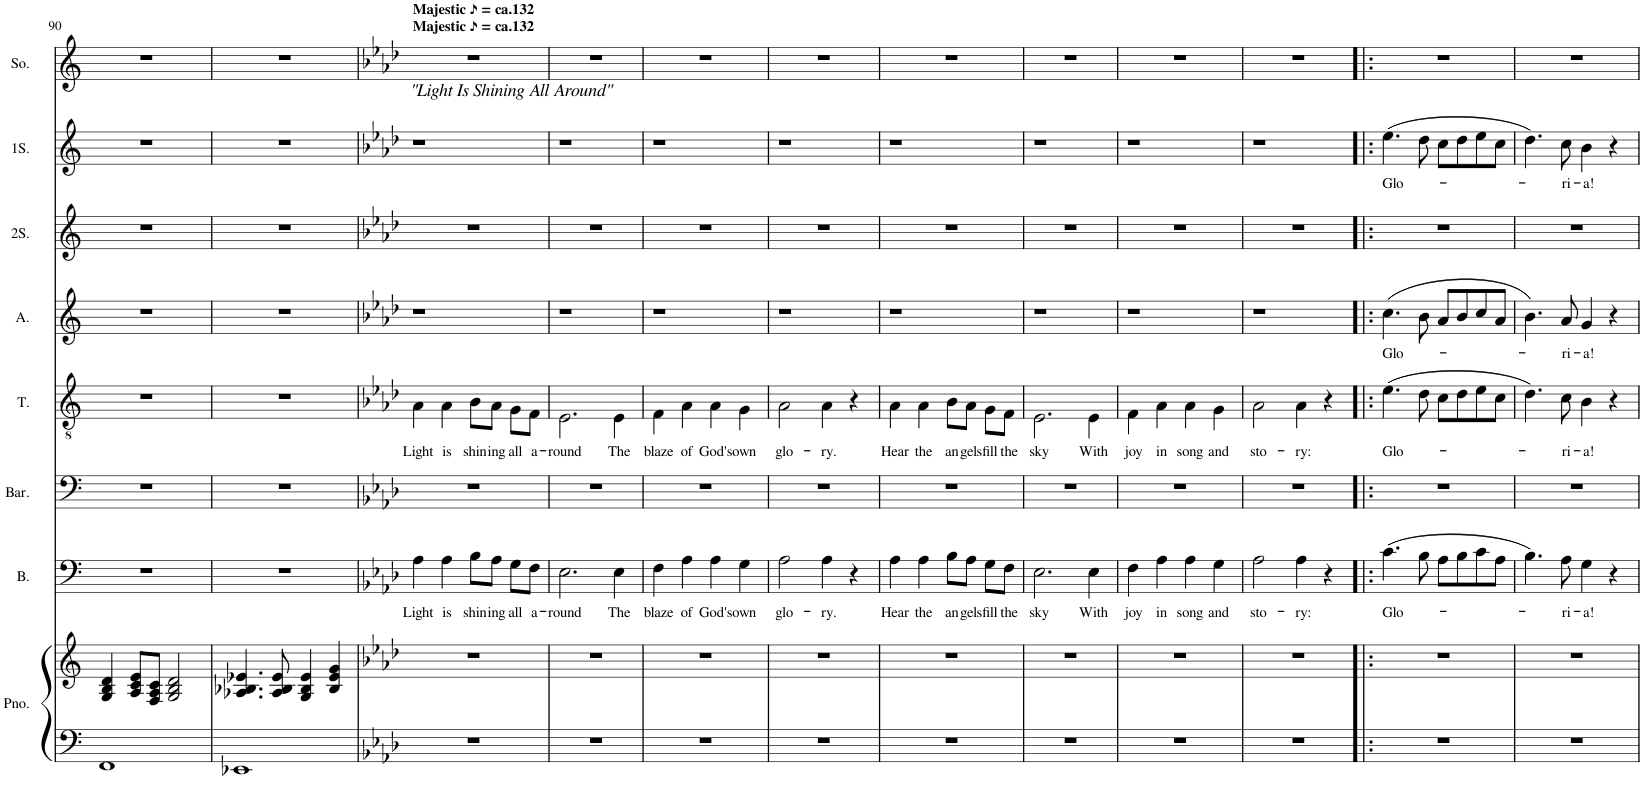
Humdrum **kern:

**kern	**kern	**kern	**text	**kern	**kern	**text	**kern	**text	**kern	**kern	**text	**kern
*part8	*part8	*part7	*part7	*part6	*part5	*part5	*part4	*part4	*part3	*part2	*part2	*part1
*staff9	*staff8	*staff7	*staff7	*staff6	*staff5	*staff5	*staff4	*staff4	*staff3	*staff2	*staff2	*staff1
*I"Piano	*	*I"Bass	*	*I"Baritone	*I"Tenor	*	*I"Alto	*	*I"2.Soprano	*I"1.Soprano	*	*I"Solo
*I'Pno.	*	*I'B.	*	*I'Bar.	*I'T.	*	*I'A.	*	*I'2S.	*I'1S.	*	*I'So.
!!LO:PB:g=z
*clefF4	*clefG2	*clefF4	*	*clefF4	*clefGv2	*	*clefG2	*	*clefG2	*clefG2	*	*clefG2
*k[]	*k[]	*k[]	*	*k[]	*k[]	*	*k[]	*	*k[]	*k[]	*	*k[]
*M4/4	*M4/4	*M4/4	*	*M4/4	*M4/4	*	*M4/4	*	*M4/4	*M4/4	*	*M4/4
=90	=90	=90	=90	=90	=90	=90	=90	=90	=90	=90	=90	=90
1FF	4G/ 4B/ 4d/	1r	.	1r	1r	.	1r	.	1r	1r	.	1r
.	8A/ 8c/ 8e/L	.	.	.	.	.	.	.	.	.	.	.
.	8F/ 8A/ 8c/J	.	.	.	.	.	.	.	.	.	.	.
.	2G/ 2B/ 2d/	.	.	.	.	.	.	.	.	.	.	.
=91	=91	=91	=91	=91	=91	=91	=91	=91	=91	=91	=91	=91
1EE-X	4.A-X/ 4.B-X/ 4.e-X/	1r	.	1r	1r	.	1r	.	1r	1r	.	1r
.	8A-/ 8B-/ 8e-/	.	.	.	.	.	.	.	.	.	.	.
.	4G/ 4B-/ 4e-/	.	.	.	.	.	.	.	.	.	.	.
.	4B-/ 4e-/ 4g/	.	.	.	.	.	.	.	.	.	.	.
=92	=92	=92	=92	=92	=92	=92	=92	=92	=92	=92	=92	=92
*k[b-e-a-d-]	*k[b-e-a-d-]	*k[b-e-a-d-]	*	*k[b-e-a-d-]	*k[b-e-a-d-]	*	*k[b-e-a-d-]	*	*k[b-e-a-d-]	*k[b-e-a-d-]	*	*k[b-e-a-d-]
!	!	!	!	!	!	!	!	!	!	!	!	!LO:TX:a:B:t=Majestic ♪ = ca.132
!	!	!	!	!	!	!	!	!	!	!	!	!LO:TX:a:B:t=Majestic ♪ = ca.132
!	!	!	!	!	!	!	!	!	!	!	!	!LO:TX:b:i:t="Light Is Shining All Around"
!	!	!	!LO:LY:b	!	!	!LO:LY:b	!	!	!	!	!	!
1r	1r	4A-\	Light	1r	4A-\	Light	1r	.	1r	1r	.	1r
!	!	!	!LO:LY:b	!	!	!LO:LY:b	!	!	!	!	!	!
.	.	4A-\	is	.	4A-\	is	.	.	.	.	.	.
!	!	!	!LO:LY:b	!	!	!LO:LY:b	!	!	!	!	!	!
.	.	8B-\L	shin-	.	8B-\L	shin-	.	.	.	.	.	.
!	!	!	!LO:LY:b	!	!	!LO:LY:b	!	!	!	!	!	!
.	.	8A-\J	-ing	.	8A-\J	-ing	.	.	.	.	.	.
!	!	!	!LO:LY:b	!	!	!LO:LY:b	!	!	!	!	!	!
.	.	8G\L	all	.	8G\L	all	.	.	.	.	.	.
!	!	!	!LO:LY:b	!	!	!LO:LY:b	!	!	!	!	!	!
.	.	8F\J	a-	.	8F\J	a-	.	.	.	.	.	.
=93	=93	=93	=93	=93	=93	=93	=93	=93	=93	=93	=93	=93
!	!	!	!LO:LY:b	!	!	!LO:LY:b	!	!	!	!	!	!
1r	1r	2.E-\	-round	1r	2.E-\	-round	1r	.	1r	1r	.	1r
!	!	!	!LO:LY:b	!	!	!LO:LY:b	!	!	!	!	!	!
.	.	4E-\	The	.	4E-\	The	.	.	.	.	.	.
=94	=94	=94	=94	=94	=94	=94	=94	=94	=94	=94	=94	=94
!	!	!	!LO:LY:b	!	!	!LO:LY:b	!	!	!	!	!	!
1r	1r	4F\	blaze	1r	4F\	blaze	1r	.	1r	1r	.	1r
!	!	!	!LO:LY:b	!	!	!LO:LY:b	!	!	!	!	!	!
.	.	4A-\	of	.	4A-\	of	.	.	.	.	.	.
!	!	!	!LO:LY:b	!	!	!LO:LY:b	!	!	!	!	!	!
.	.	4A-\	God's	.	4A-\	God's	.	.	.	.	.	.
!	!	!	!LO:LY:b	!	!	!LO:LY:b	!	!	!	!	!	!
.	.	4G\	own	.	4G\	own	.	.	.	.	.	.
=95	=95	=95	=95	=95	=95	=95	=95	=95	=95	=95	=95	=95
!	!	!	!LO:LY:b	!	!	!LO:LY:b	!	!	!	!	!	!
1r	1r	2A-\	glo-	1r	2A-\	glo-	1r	.	1r	1r	.	1r
!	!	!	!LO:LY:b	!	!	!LO:LY:b	!	!	!	!	!	!
.	.	4A-\	-ry.	.	4A-\	-ry.	.	.	.	.	.	.
.	.	4r	.	.	4r	.	.	.	.	.	.	.
=96	=96	=96	=96	=96	=96	=96	=96	=96	=96	=96	=96	=96
!	!	!	!LO:LY:b	!	!	!LO:LY:b	!	!	!	!	!	!
1r	1r	4A-\	Hear	1r	4A-\	Hear	1r	.	1r	1r	.	1r
!	!	!	!LO:LY:b	!	!	!LO:LY:b	!	!	!	!	!	!
.	.	4A-\	the	.	4A-\	the	.	.	.	.	.	.
!	!	!	!LO:LY:b	!	!	!LO:LY:b	!	!	!	!	!	!
.	.	8B-\L	an-	.	8B-\L	an-	.	.	.	.	.	.
!	!	!	!LO:LY:b	!	!	!LO:LY:b	!	!	!	!	!	!
.	.	8A-\J	-gels	.	8A-\J	-gels	.	.	.	.	.	.
!	!	!	!LO:LY:b	!	!	!LO:LY:b	!	!	!	!	!	!
.	.	8G\L	fill	.	8G\L	fill	.	.	.	.	.	.
!	!	!	!LO:LY:b	!	!	!LO:LY:b	!	!	!	!	!	!
.	.	8F\J	the	.	8F\J	the	.	.	.	.	.	.
=97	=97	=97	=97	=97	=97	=97	=97	=97	=97	=97	=97	=97
!	!	!	!LO:LY:b	!	!	!LO:LY:b	!	!	!	!	!	!
1r	1r	2.E-\	sky	1r	2.E-\	sky	1r	.	1r	1r	.	1r
!	!	!	!LO:LY:b	!	!	!LO:LY:b	!	!	!	!	!	!
.	.	4E-\	With	.	4E-\	With	.	.	.	.	.	.
=98	=98	=98	=98	=98	=98	=98	=98	=98	=98	=98	=98	=98
!	!	!	!LO:LY:b	!	!	!LO:LY:b	!	!	!	!	!	!
1r	1r	4F\	joy	1r	4F\	joy	1r	.	1r	1r	.	1r
!	!	!	!LO:LY:b	!	!	!LO:LY:b	!	!	!	!	!	!
.	.	4A-\	in	.	4A-\	in	.	.	.	.	.	.
!	!	!	!LO:LY:b	!	!	!LO:LY:b	!	!	!	!	!	!
.	.	4A-\	song	.	4A-\	song	.	.	.	.	.	.
!	!	!	!LO:LY:b	!	!	!LO:LY:b	!	!	!	!	!	!
.	.	4G\	and	.	4G\	and	.	.	.	.	.	.
=99	=99	=99	=99	=99	=99	=99	=99	=99	=99	=99	=99	=99
!	!	!	!LO:LY:b	!	!	!LO:LY:b	!	!	!	!	!	!
1r	1r	2A-\	sto-	1r	2A-\	sto-	1r	.	1r	1r	.	1r
!	!	!	!LO:LY:b	!	!	!LO:LY:b	!	!	!	!	!	!
.	.	4A-\	-ry:	.	4A-\	-ry:	.	.	.	.	.	.
.	.	4r	.	.	4r	.	.	.	.	.	.	.
=100!|:	=100!|:	=100!|:	=100!|:	=100!|:	=100!|:	=100!|:	=100!|:	=100!|:	=100!|:	=100!|:	=100!|:	=100!|:
!	!	!	!LO:LY:b	!	!	!LO:LY:b	!	!LO:LY:b	!	!	!LO:LY:b	!
1r	1r	(4.c\	Glo-	1r	(4.e-\	Glo-	(4.cc\	Glo-	1r	(4.ee-\	Glo-	1r
.	.	8B-\	.	.	8d-\	.	8b-\	.	.	8dd-\	.	.
.	.	8A-\L	.	.	8c\L	.	8a-/L	.	.	8cc\L	.	.
.	.	8B-\	.	.	8d-\	.	8b-/	.	.	8dd-\	.	.
.	.	8c\	.	.	8e-\	.	8cc/	.	.	8ee-\	.	.
.	.	8A-\J	.	.	8c\J	.	8a-/J	.	.	8cc\J	.	.
=101	=101	=101	=101	=101	=101	=101	=101	=101	=101	=101	=101	=101
1r	1r	4.B-\)	.	1r	4.d-\)	.	4.b-\)	.	1r	4.dd-\)	.	1r
!	!	!	!LO:LY:b	!	!	!LO:LY:b	!	!LO:LY:b	!	!	!LO:LY:b	!
.	.	8A-\	-ri-	.	8c\	-ri-	8a-/	-ri-	.	8cc\	-ri-	.
!	!	!	!LO:LY:b	!	!	!LO:LY:b	!	!LO:LY:b	!	!	!LO:LY:b	!
.	.	4G\	-a!	.	4B-\	-a!	4g/	-a!	.	4b-\	-a!	.
.	.	4r	.	.	4r	.	4r	.	.	4r	.	.
=	=	=	=	=	=	=	=	=	=	=	=	=
*-	*-	*-	*-	*-	*-	*-	*-	*-	*-	*-	*-	*-
